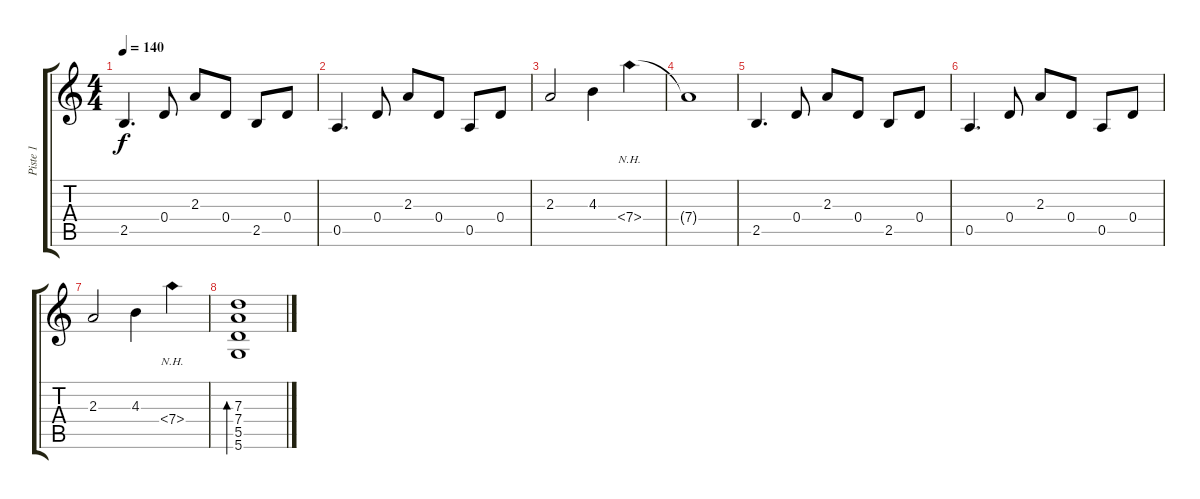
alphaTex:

\track ("Piste 1" "Piste 1") {instrument acousticguitarsteel}
\staff {score tabs}
\tuning (E4 B3 G3 D3 A2 D2) {hide}
\ts (4 4)
\tempo 140
\clef g2
\ks c
2.5.4{d dy f} 0.4.8 2.3.8 0.4.8 2.5.8 0.4.8 |
0.5.4{d} 0.4.8 2.3.8 0.4.8 0.5.8 0.4.8 |
2.3.2 4.3.4 7.4{nh}.4 |
7.4{t}.1 |
2.5.4{d} 0.4.8 2.3.8 0.4.8 2.5.8 0.4.8 |
0.5.4{d} 0.4.8 2.3.8 0.4.8 0.5.8 0.4.8 |
2.3.2 4.3.4 7.4{nh}.4 |
(7.3 7.4 5.5 5.6).1{bd 240}
